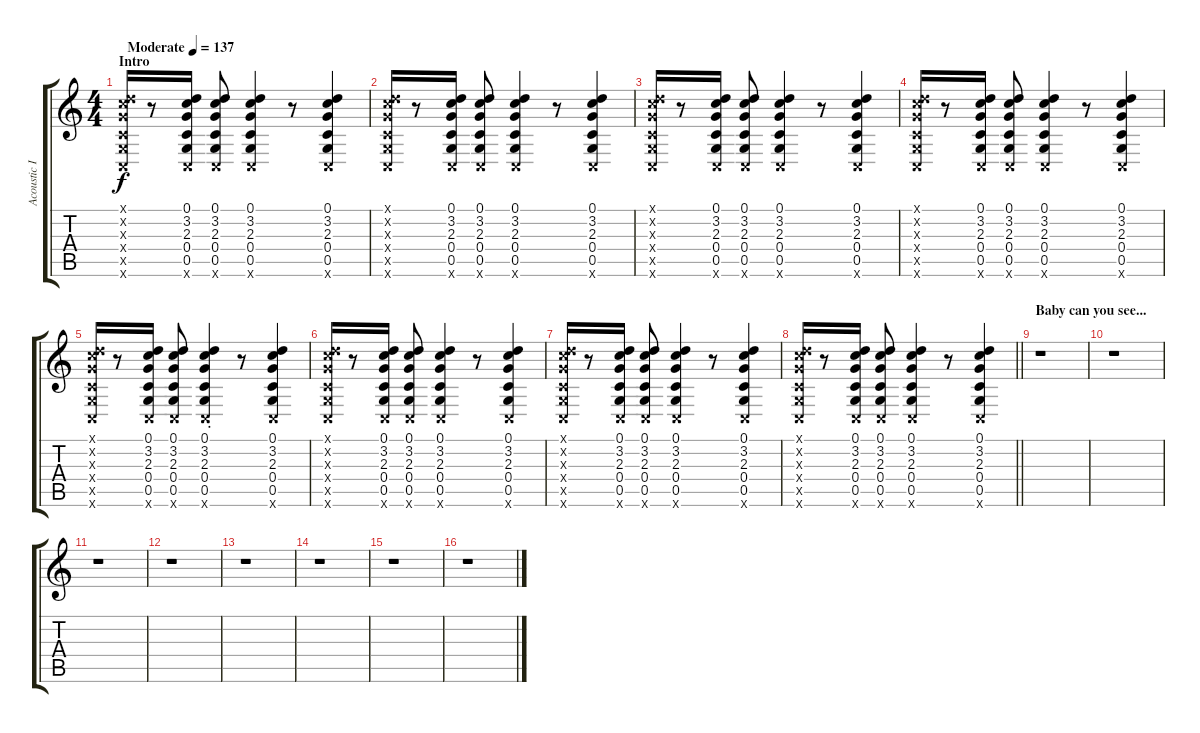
\track ("Acoustic Intro" "Acoustic I") {instrument acousticguitarsteel}
\staff {score tabs}
\tuning (D4 A3 F3 C3 G2 C2) {hide}
\ts (4 4)
\section ("" "Intro")
\tempo (137 "Moderate")
\clef g2
\ks c
(0.1{x} 3.2{x} 2.3{x} 0.4{x} 0.5{x} 0.6{x}).16{dy f volume 5 instrument acousticguitarsteel} r.8 (0.1 3.2 2.3 0.4 0.5 0.6{x}).16 (0.1 3.2 2.3 0.4 0.5 0.6{x}).8 (0.1 3.2 2.3 0.4 0.5 0.6{x}).4 r.8 (0.1 3.2 2.3 0.4 0.5 0.6{x}).4 |
(0.1{x} 3.2{x} 2.3{x} 0.4{x} 0.5{x} 0.6{x}).16{volume 6 instrument acousticguitarsteel} r.8 (0.1 3.2 2.3 0.4 0.5 0.6{x}).16 (0.1 3.2 2.3 0.4 0.5 0.6{x}).8 (0.1 3.2 2.3 0.4 0.5 0.6{x}).4 r.8 (0.1 3.2 2.3 0.4 0.5 0.6{x}).4 |
(0.1{x} 3.2{x} 2.3{x} 0.4{x} 0.5{x} 0.6{x}).16{volume 7} r.8 (0.1 3.2 2.3 0.4 0.5 0.6{x}).16 (0.1 3.2 2.3 0.4 0.5 0.6{x}).8 (0.1 3.2 2.3 0.4 0.5 0.6{x}).4 r.8 (0.1 3.2 2.3 0.4 0.5 0.6{x}).4 |
(0.1{x} 3.2{x} 2.3{x} 0.4{x} 0.5{x} 0.6{x}).16{volume 8} r.8 (0.1 3.2 2.3 0.4 0.5 0.6{x}).16 (0.1 3.2 2.3 0.4 0.5 0.6{x}).8 (0.1 3.2 2.3 0.4 0.5 0.6{x}).4 r.8 (0.1 3.2 2.3 0.4 0.5 0.6{x}).4 |
(0.1{x} 3.2{x} 2.3{x} 0.4{x} 0.5{x} 0.6{x}).16{volume 9} r.8 (0.1 3.2 2.3 0.4 0.5 0.6{x}).16 (0.1 3.2 2.3 0.4 0.5 0.6{x}).8 (0.1 3.2 2.3{st} 0.4 0.5 0.6{x}).4 r.8 (0.1 3.2 2.3 0.4 0.5 0.6{x}).4 |
(0.1{x} 3.2{x} 2.3{x} 0.4{x} 0.5{x} 0.6{x}).16{volume 10} r.8 (0.1 3.2 2.3 0.4 0.5 0.6{x}).16 (0.1 3.2 2.3 0.4 0.5 0.6{x}).8 (0.1 3.2 2.3 0.4 0.5 0.6{x}).4 r.8 (0.1 3.2 2.3 0.4 0.5 0.6{x}).4 |
(0.1{x} 3.2{x} 2.3{x} 0.4{x} 0.5{x} 0.6{x}).16{volume 11} r.8 (0.1 3.2 2.3 0.4 0.5 0.6{x}).16 (0.1 3.2 2.3 0.4 0.5 0.6{x}).8 (0.1 3.2 2.3 0.4 0.5 0.6{x}).4 r.8 (0.1 3.2 2.3 0.4 0.5 0.6{x}).4 |
\barLineRight lightlight
(0.1{x} 3.2{x} 2.3{x} 0.4{x} 0.5{x} 0.6{x}).16{volume 12} r.8 (0.1 3.2 2.3 0.4 0.5 0.6{x}).16 (0.1 3.2 2.3 0.4 0.5 0.6{x}).8 (0.1 3.2 2.3 0.4 0.5 0.6{x}).4 r.8 (0.1 3.2 2.3 0.4 0.5 0.6{x}).4 |
\section ("" "Baby can you see...")
r.1 |
r.1 |
r.1 |
r.1 |
r.1 |
r.1 |
r.1 |
r.1
